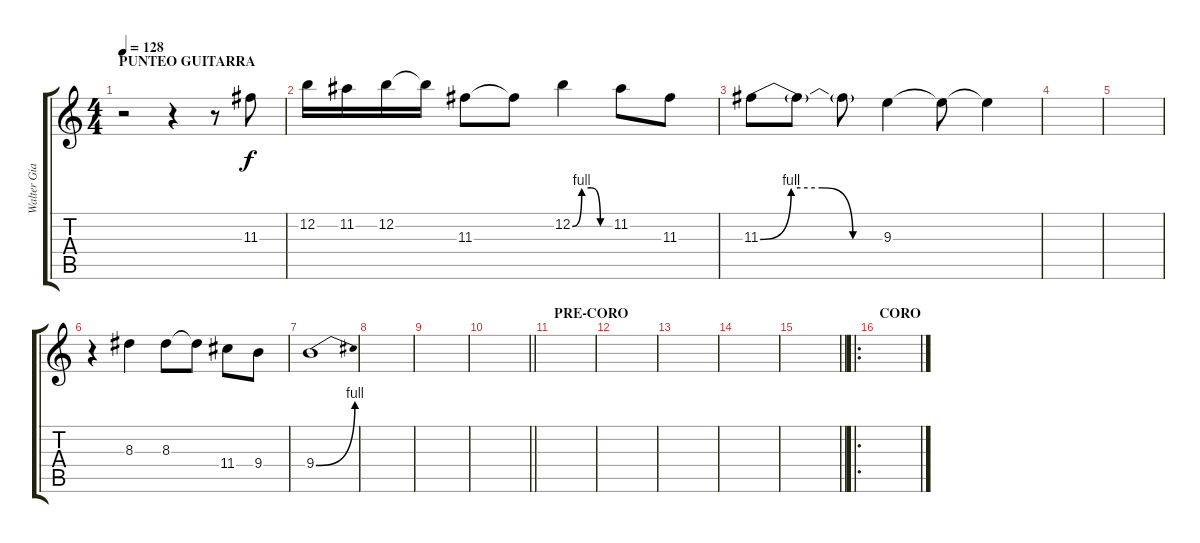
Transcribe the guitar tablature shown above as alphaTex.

\track ("Walter Giardino (solos)" "Walter Gia") {instrument distortionguitar}
\staff {score tabs}
\tuning (E4 B3 G3 D3 A2 E2) {hide}
\ts (4 4)
\section ("" "PUNTEO GUITARRA")
\tempo 128
\clef g2
\ks c
r.2{dy f} r.4 r.8 11.3.8 |
12.2.16 11.2.16 12.2.16 12.2{t}.16 11.3.8 11.3{t}.8 12.2{be (custom 0 0 15 4 30 4 45 0 60 0)}.4 11.2.8 11.3.8 |
11.3{be (custom 0 0 15 4 30 4 45 0 60 0)}.8 11.3{t}.8 11.3{t}.8 9.3.4 9.3{t}.8 9.3{t}.4 |
|
|
r.4 8.3.4 8.3.8 8.3{t}.8 11.4.8 9.4.8 |
9.4{be (bend 0 0 60 4)}.1 |
|
|
\barLineRight lightlight
|
\section ("" "PRE-CORO")
|
|
|
|
\barLineRight lightlight
|
\ro
\section ("" "CORO")
